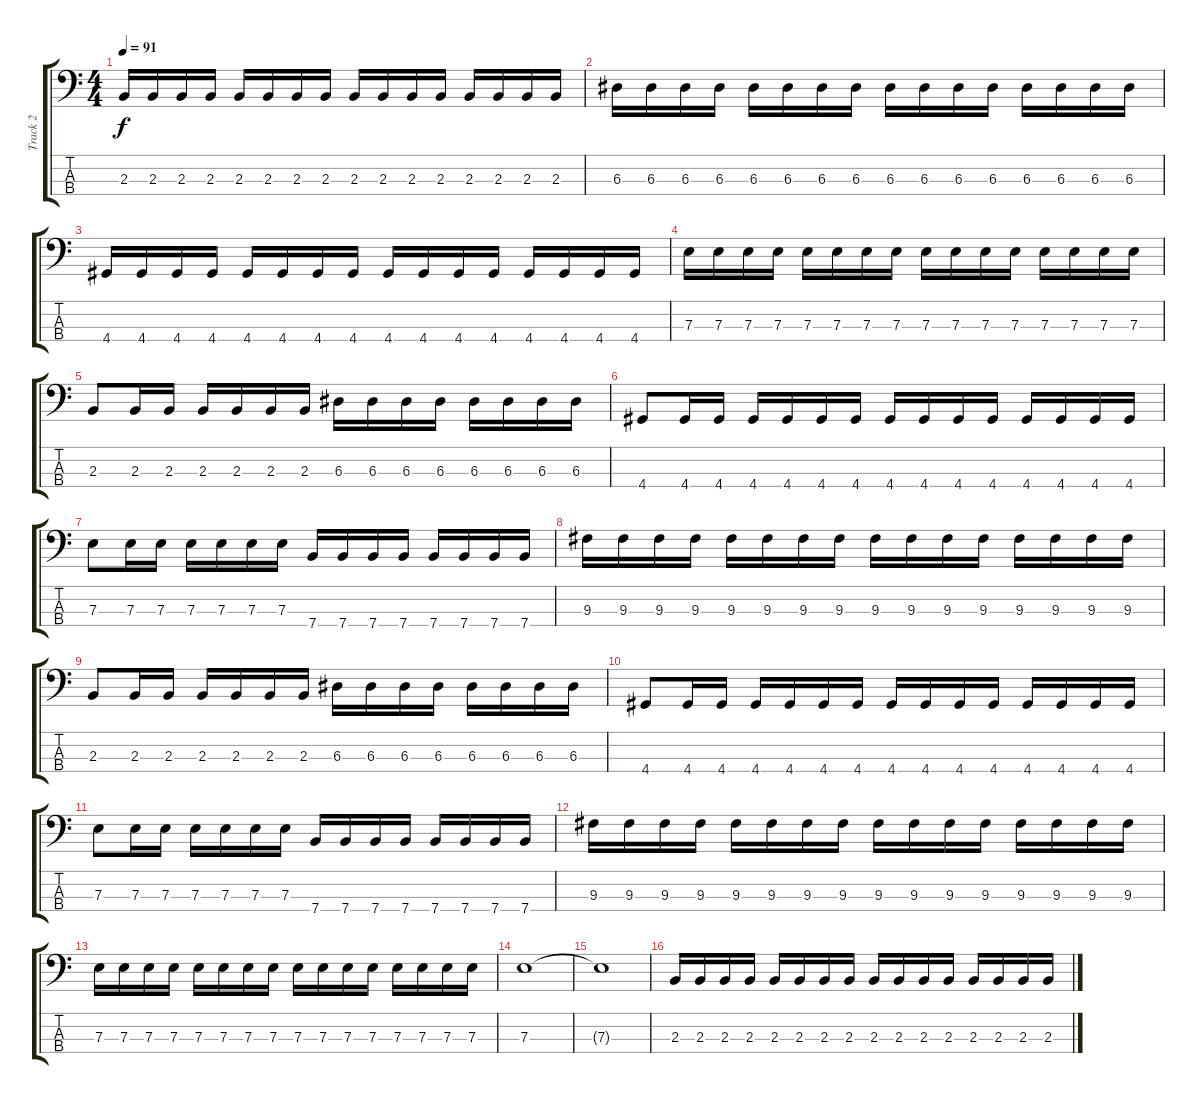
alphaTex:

\track ("Track 2" "Track 2") {instrument electricbasspick}
\staff {score tabs}
\tuning (G2 D2 A1 E1) {hide}
\ts (4 4)
\tempo 91
\clef f4
\ks c
2.3.16{dy f} 2.3.16 2.3.16 2.3.16 2.3.16 2.3.16 2.3.16 2.3.16 2.3.16 2.3.16 2.3.16 2.3.16 2.3.16 2.3.16 2.3.16 2.3.16 |
6.3.16 6.3.16 6.3.16 6.3.16 6.3.16 6.3.16 6.3.16 6.3.16 6.3.16 6.3.16 6.3.16 6.3.16 6.3.16 6.3.16 6.3.16 6.3.16 |
4.4.16 4.4.16 4.4.16 4.4.16 4.4.16 4.4.16 4.4.16 4.4.16 4.4.16 4.4.16 4.4.16 4.4.16 4.4.16 4.4.16 4.4.16 4.4.16 |
7.3.16 7.3.16 7.3.16 7.3.16 7.3.16 7.3.16 7.3.16 7.3.16 7.3.16 7.3.16 7.3.16 7.3.16 7.3.16 7.3.16 7.3.16 7.3.16 |
2.3.8 2.3.16 2.3.16 2.3.16 2.3.16 2.3.16 2.3.16 6.3.16 6.3.16 6.3.16 6.3.16 6.3.16 6.3.16 6.3.16 6.3.16 |
4.4.8 4.4.16 4.4.16 4.4.16 4.4.16 4.4.16 4.4.16 4.4.16 4.4.16 4.4.16 4.4.16 4.4.16 4.4.16 4.4.16 4.4.16 |
7.3.8 7.3.16 7.3.16 7.3.16 7.3.16 7.3.16 7.3.16 7.4.16 7.4.16 7.4.16 7.4.16 7.4.16 7.4.16 7.4.16 7.4.16 |
9.3.16 9.3.16 9.3.16 9.3.16 9.3.16 9.3.16 9.3.16 9.3.16 9.3.16 9.3.16 9.3.16 9.3.16 9.3.16 9.3.16 9.3.16 9.3.16 |
2.3.8 2.3.16 2.3.16 2.3.16 2.3.16 2.3.16 2.3.16 6.3.16 6.3.16 6.3.16 6.3.16 6.3.16 6.3.16 6.3.16 6.3.16 |
4.4.8 4.4.16 4.4.16 4.4.16 4.4.16 4.4.16 4.4.16 4.4.16 4.4.16 4.4.16 4.4.16 4.4.16 4.4.16 4.4.16 4.4.16 |
7.3.8 7.3.16 7.3.16 7.3.16 7.3.16 7.3.16 7.3.16 7.4.16 7.4.16 7.4.16 7.4.16 7.4.16 7.4.16 7.4.16 7.4.16 |
9.3.16 9.3.16 9.3.16 9.3.16 9.3.16 9.3.16 9.3.16 9.3.16 9.3.16 9.3.16 9.3.16 9.3.16 9.3.16 9.3.16 9.3.16 9.3.16 |
7.3.16 7.3.16 7.3.16 7.3.16 7.3.16 7.3.16 7.3.16 7.3.16 7.3.16 7.3.16 7.3.16 7.3.16 7.3.16 7.3.16 7.3.16 7.3.16 |
7.3.1 |
7.3{t}.1 |
2.3.16 2.3.16 2.3.16 2.3.16 2.3.16 2.3.16 2.3.16 2.3.16 2.3.16 2.3.16 2.3.16 2.3.16 2.3.16 2.3.16 2.3.16 2.3.16
